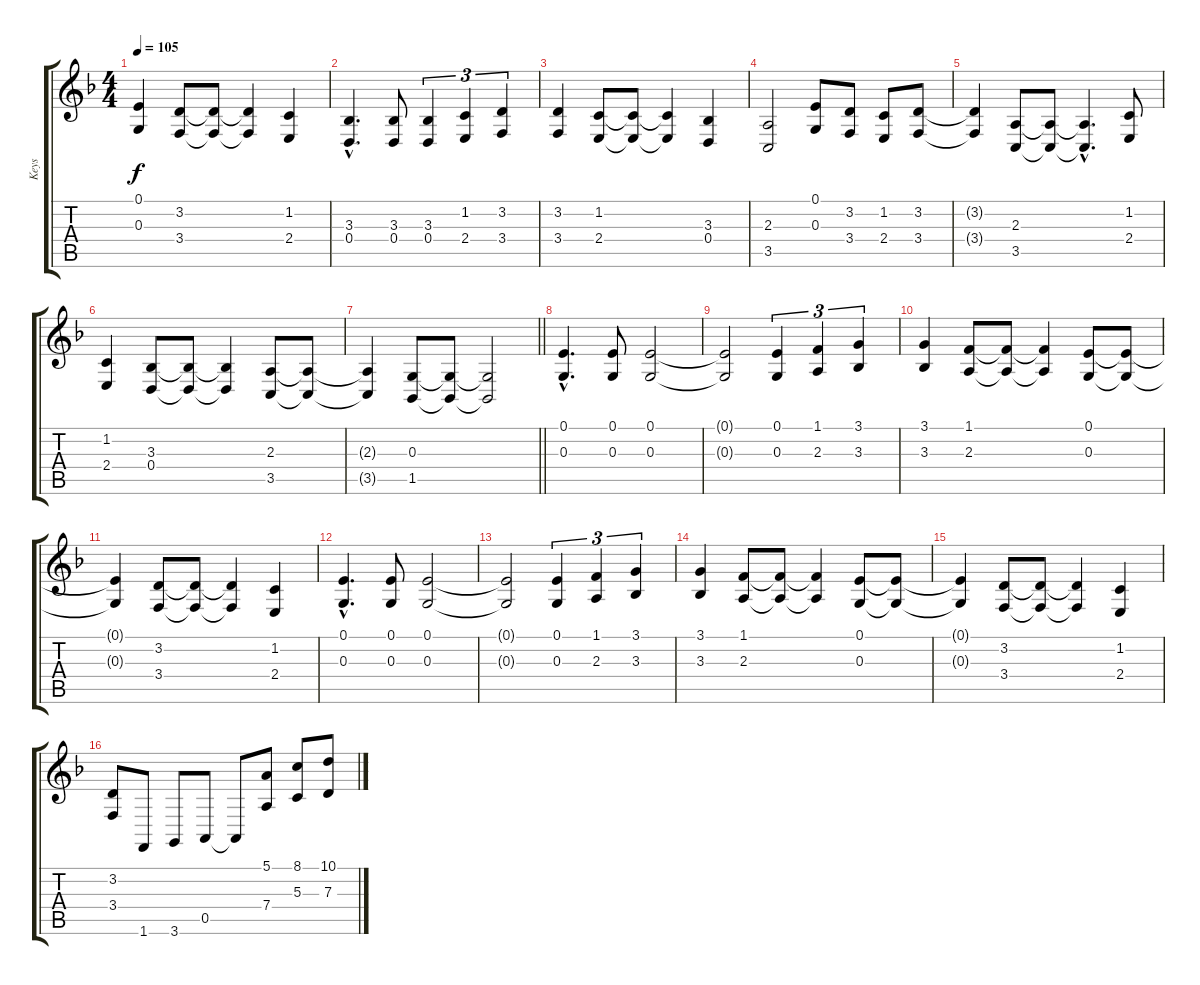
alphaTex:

\track ("Keys" "Keys") {instrument brightacousticpiano}
\staff {score tabs}
\tuning (E4 B3 G3 D3 A2 E2) {hide}
\ts (4 4)
\tempo 105
\clef g2
\ks f
(0.1 0.3).4{dy f} (3.2 3.4).8 (3.2{t} 3.4{t}).8 (3.2{t} 3.4{t}).4 (1.2 2.4).4 |
(3.3{hac} 0.4{hac}).4{d} (3.3 0.4).8 (3.3 0.4).4{tu (3 2)} (1.2 2.4).4{tu (3 2)} (3.2 3.4).4{tu (3 2)} |
(3.2 3.4).4 (1.2 2.4).8 (1.2{t} 2.4{t}).8 (1.2{t} 2.4{t}).4 (3.3 0.4).4 |
(2.3 3.5).2 (0.1 0.3).8 (3.2 3.4).8 (1.2 2.4).8 (3.2 3.4).8 |
(3.2{t} 3.4{t}).4 (2.3 3.5).8 (2.3{t} 3.5{t}).8 (2.3{hac t} 3.5{hac t}).4{d} (1.2 2.4).8 |
(1.2 2.4).4 (3.3 0.4).8 (3.3{t} 0.4{t}).8 (3.3{t} 0.4{t}).4 (2.3 3.5).8 (2.3{t} 3.5{t}).8 |
\barLineRight lightlight
(2.3{t} 3.5{t}).4 (0.3 1.5).8 (0.3{t} 1.5{t}).8 (0.3{t} 1.5{t}).2 |
(0.1{hac} 0.3{hac}).4{d} (0.1 0.3).8 (0.1 0.3).2 |
(0.1{t} 0.3{t}).2 (0.1 0.3).4{tu (3 2)} (1.1 2.3).4{tu (3 2)} (3.1 3.3).4{tu (3 2)} |
(3.1 3.3).4 (1.1 2.3).8 (1.1{t} 2.3{t}).8 (1.1{t} 2.3{t}).4 (0.1 0.3).8 (0.1{t} 0.3{t}).8 |
(0.1{t} 0.3{t}).4 (3.2 3.4).8 (3.2{t} 3.4{t}).8 (3.2{t} 3.4{t}).4 (1.2 2.4).4 |
(0.1{hac} 0.3{hac}).4{d} (0.1 0.3).8 (0.1 0.3).2 |
(0.1{t} 0.3{t}).2 (0.1 0.3).4{tu (3 2)} (1.1 2.3).4{tu (3 2)} (3.1 3.3).4{tu (3 2)} |
(3.1 3.3).4 (1.1 2.3).8 (1.1{t} 2.3{t}).8 (1.1{t} 2.3{t}).4 (0.1 0.3).8 (0.1{t} 0.3{t}).8 |
(0.1{t} 0.3{t}).4 (3.2 3.4).8 (3.2{t} 3.4{t}).8 (3.2{t} 3.4{t}).4 (1.2 2.4).4 |
(3.2 3.4).8 1.6.8 3.6.8 0.5.8 0.5{t}.8 (5.1 7.4).8 (8.1 5.3).8 (10.1 7.3).8
